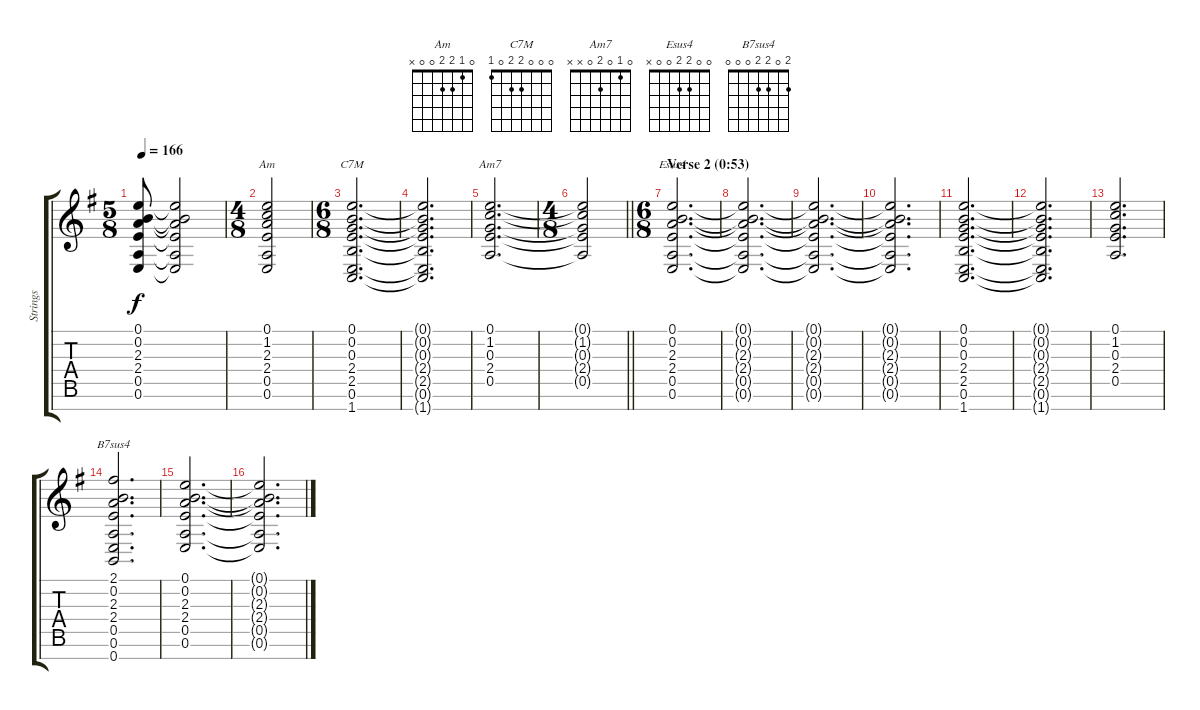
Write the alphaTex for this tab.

\track ("Strings" "Strings") {instrument stringensemble1}
\staff {score tabs}
\tuning (E5 B4 G4 D4 A3 E3 B2) {hide}
\chord ("Am" 0 1 2 2 0 0 x)
\chord ("C7M" 0 0 0 2 2 0 1)
\chord ("Am7" 0 1 0 2 0 x x)
\chord ("Esus4" 0 0 2 2 0 0 x)
\chord ("B7sus4" 2 0 2 2 0 0 0)
\ts (5 8)
\tempo 166
\clef g2
\ks g
(0.1{t} 0.2{t} 2.3{t} 2.4{t} 0.5{t} 0.6{t}).8{dy f} (0.1{t} 0.2{t} 2.3{t} 2.4{t} 0.5{t} 0.6{t}).2 |
\ts (4 8)
(0.1 1.2 2.3 2.4 0.5 0.6).2{ch "Am"} |
\ts (6 8)
(0.1 0.2 0.3 2.4 2.5 0.6 1.7).2{d ch "C7M"} |
(0.1{t} 0.2{t} 0.3{t} 2.4{t} 2.5{t} 0.6{t} 1.7{t}).2{d} |
(0.1 1.2 0.3 2.4 0.5).2{d ch "Am7"} |
\ts (4 8)
\barLineRight lightlight
(0.1{t} 1.2{t} 0.3{t} 2.4{t} 0.5{t}).2 |
\ts (6 8)
\section ("" "Verse 2 (0:53)")
(0.1 0.2 2.3 2.4 0.5 0.6).2{d ch "Esus4"} |
(0.1{t} 0.2{t} 2.3{t} 2.4{t} 0.5{t} 0.6{t}).2{d} |
(0.1{t} 0.2{t} 2.3{t} 2.4{t} 0.5{t} 0.6{t}).2{d} |
(0.1{t} 0.2{t} 2.3{t} 2.4{t} 0.5{t} 0.6{t}).2{d} |
(0.1 0.2 0.3 2.4 2.5 0.6 1.7).2{d} |
(0.1{t} 0.2{t} 0.3{t} 2.4{t} 2.5{t} 0.6{t} 1.7{t}).2{d} |
(0.1 1.2 0.3 2.4 0.5).2{d} |
(2.1 0.2 2.3 2.4 0.5 0.6 0.7).2{d ch "B7sus4"} |
(0.1 0.2 2.3 2.4 0.5 0.6).2{d} |
(0.1{t} 0.2{t} 2.3{t} 2.4{t} 0.5{t} 0.6{t}).2{d}
